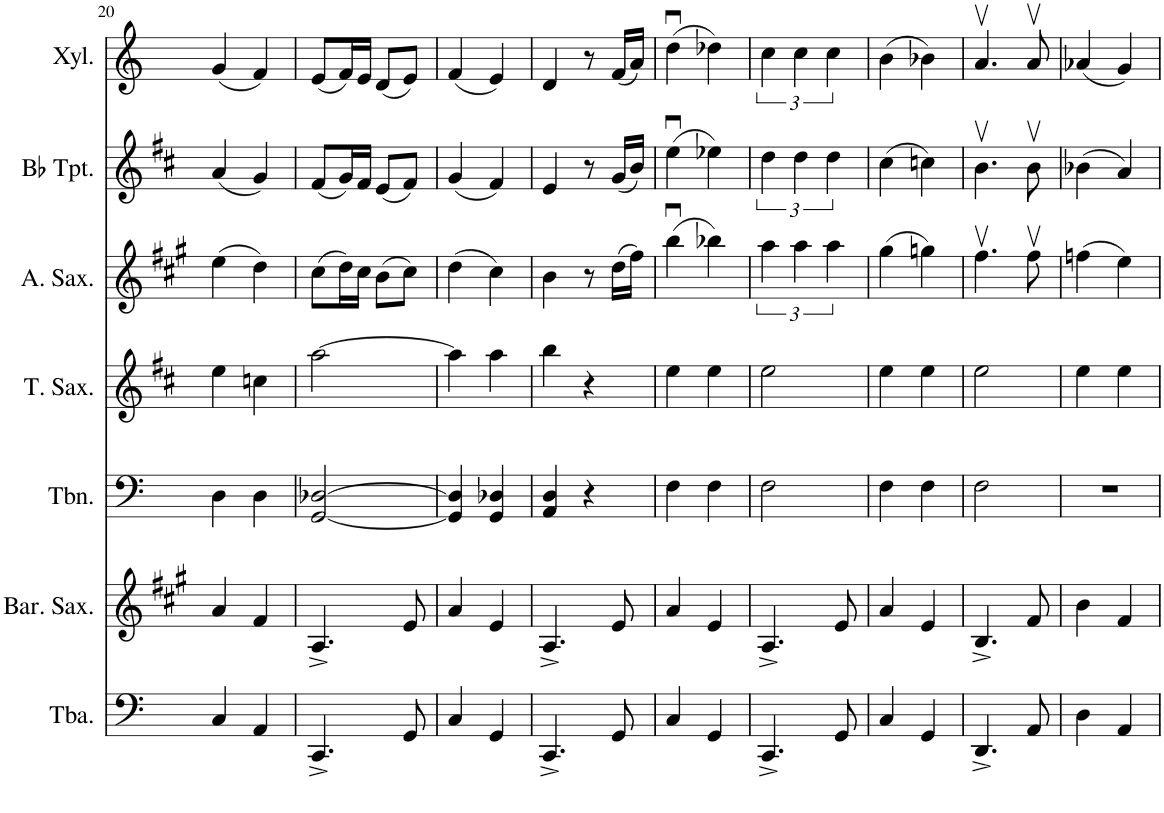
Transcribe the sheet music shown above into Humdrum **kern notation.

**kern	**kern	**kern	**kern	**kern	**kern	**kern
*part7	*part6	*part5	*part4	*part3	*part2	*part1
*staff7	*staff6	*staff5	*staff4	*staff3	*staff2	*staff1
*I"Tuba	*I"Baritone Saxophone	*I"Trombone	*I"Tenor Saxophone	*I"Alto Saxophone	*I"Bb Trumpet	*I"Xylophone
*I'Tba.	*I'Bar. Sax.	*I'Tbn.	*I'T. Sax.	*I'A. Sax.	*I'Bb Tpt.	*I'Xyl.
!!LO:PB:g=z
*clefF4	*clefG2	*clefF4	*clefG2	*clefG2	*clefG2	*clefG2
*	*Trd12c21	*	*Trd8c14	*Trd5c9	*Trd1c2	*Trd-7c-12
*k[]	*k[f#c#g#]	*k[]	*k[f#c#]	*k[f#c#g#]	*k[f#c#]	*k[]
*M2/4	*M2/4	*M2/4	*M2/4	*M2/4	*M2/4	*M2/4
=20	=20	=20	=20	=20	=20	=20
4C/	4a/	4D\	4ee\	(4ee\	(4a/	(4g/
4AA/	4f#/	4D\	4ccn\	4dd\)	4g/)	4f/)
=21	=21	=21	=21	=21	=21	=21
4.CC^/	4.A^/	[2GG/ [2D-X/	[2aa\	(8cc#\L	(8f#/L	(8e/L
.	.	.	.	16dd\L)	16g/L)	16f/L)
.	.	.	.	16cc#\JJ	16f#/JJ	16e/JJ
.	.	.	.	(8b\L	(8e/L	(8d/L
8GG/	8e/	.	.	8cc#\J)	8f#/J)	8e/J)
=22	=22	=22	=22	=22	=22	=22
4C/	4a/	4GG/] 4D-/]	4aa\]	(4dd\	(4g/	(4f/
4GG/	4e/	4GG/ 4D-X/	4aa\	4cc#\)	4f#/)	4e/)
=23	=23	=23	=23	=23	=23	=23
4.CC^/	4.A^/	4AA/ 4D/	4bb\	4b\	4e/	4d/
.	.	4r	4r	8r	8r	8r
8GG/	8e/	.	.	(16dd\LL	(16g/LL	(16f/LL
.	.	.	.	16ff#\JJ)	16b/JJ)	16a/JJ)
=24	=24	=24	=24	=24	=24	=24
4C/	4a/	4F\	4ee\	(4bbu\	(4eeu\	(4ddu\
4GG/	4e/	4F\	4ee\	4bb-X\)	4ee-X\)	4dd-X\)
=25	=25	=25	=25	=25	=25	=25
4.CC^/	4.A^/	2F\	2ee\	6aa\	6dd\	6cc\
.	.	.	.	6aa\	6dd\	6cc\
.	.	.	.	6aa\	6dd\	6cc\
8GG/	8e/	.	.	.	.	.
=26	=26	=26	=26	=26	=26	=26
4C/	4a/	4F\	4ee\	(4gg#\	(4cc#\	(4b\
4GG/	4e/	4F\	4ee\	4ggn\)	4ccn\)	4b-X\)
=27	=27	=27	=27	=27	=27	=27
4.DD^/	4.B^/	2F\	2ee\	4.ff#v\	4.bv\	4.av/
8AA/	8f#/	.	.	8ff#v\	8bv\	8av/
=28	=28	=28	=28	=28	=28	=28
4D\	4b\	2r	4ee\	(4ffn\	(4b-X\	(4a-X/
4AA/	4f#/	.	4ee\	4ee\)	4a/)	4g/)
=	=	=	=	=	=	=
*-	*-	*-	*-	*-	*-	*-
